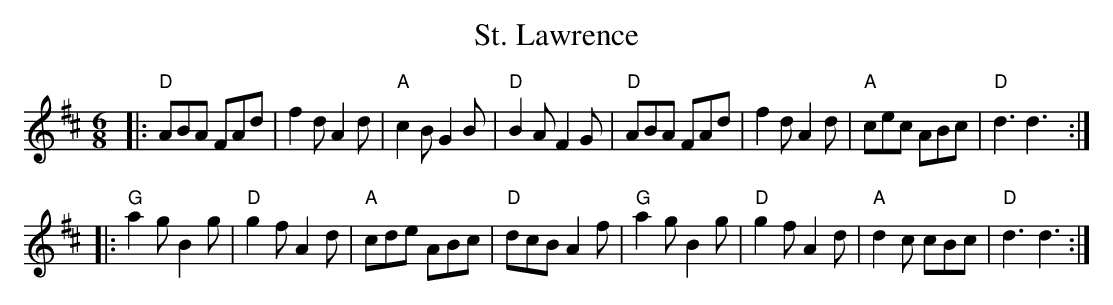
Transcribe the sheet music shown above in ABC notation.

X:1
T: St. Lawrence
M: 6/8
K: D
|:\
"D"ABA FAd | f2d A2d | "A"c2B G2B | "D"B2A F2G |\
"D"ABA FAd | f2d A2d | "A"cec ABc | "D"d3 d3 :|
|:\
"G"a2g B2g | "D"g2f A2d | "A"cde ABc | "D"dcB A2f |\
"G"a2g B2g | "D"g2f A2d | "A"d2c cBc | "D"d3 d3 :|
